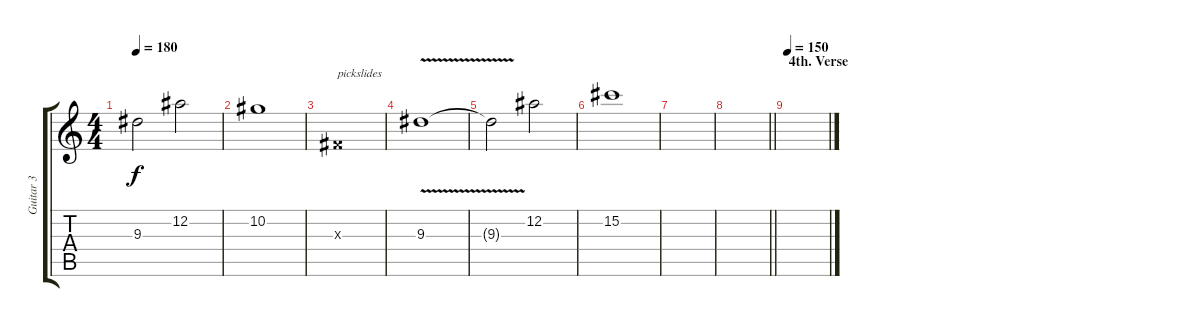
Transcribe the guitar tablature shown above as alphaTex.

\track ("Guitar 3" "Guitar 3") {instrument distortionguitar}
\staff {score tabs}
\tuning (Eb4 Bb3 Gb3 Db3 Ab2 Eb2) {hide}
\ts (4 4)
\tempo 180
\clef g2
\ks c
9.3{t}.2{dy f} 12.2.2 |
10.2.1 |
0.3{x}.1{txt "pickslides"} |
9.3{v}.1 |
9.3{t}.2 12.2.2 |
15.2.1 |
|
\barLineRight lightlight
|
\section ("" "4th. Verse")
\tempo 150
